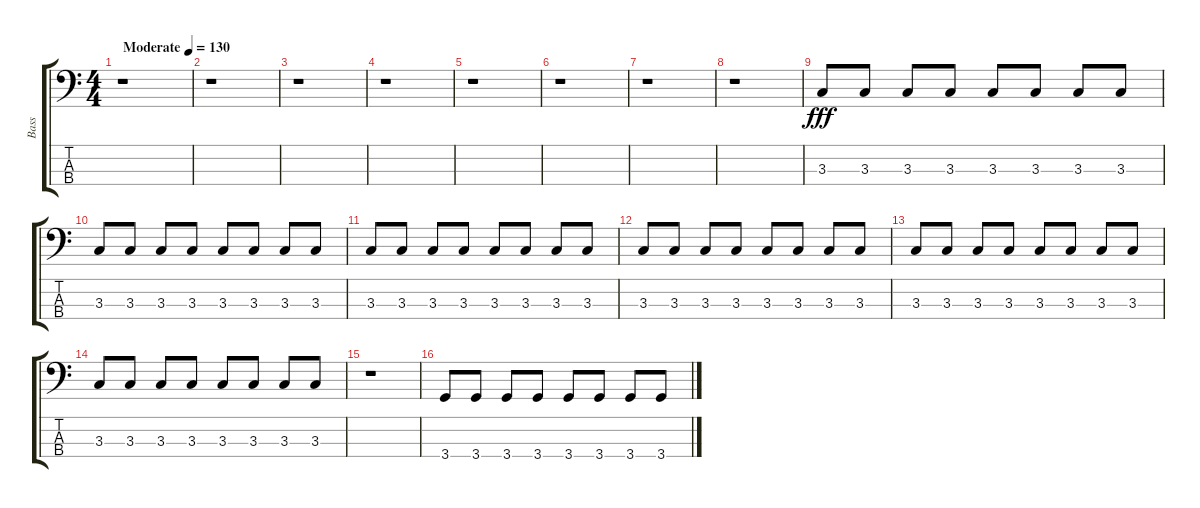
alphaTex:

\track ("Bass" "Bass") {instrument electricbasspick}
\staff {score tabs}
\tuning (G2 D2 A1 E1) {hide}
\ts (4 4)
\tempo (130 "Moderate")
\clef f4
\ks c
r.1{dy fff instrument electricbasspick} |
r.1 |
r.1 |
r.1 |
r.1 |
r.1 |
r.1 |
r.1 |
3.3.8 3.3.8 3.3.8 3.3.8 3.3.8 3.3.8 3.3.8 3.3.8 |
3.3.8 3.3.8 3.3.8 3.3.8 3.3.8 3.3.8 3.3.8 3.3.8 |
3.3.8 3.3.8 3.3.8 3.3.8 3.3.8 3.3.8 3.3.8 3.3.8 |
3.3.8 3.3.8 3.3.8 3.3.8 3.3.8 3.3.8 3.3.8 3.3.8 |
3.3.8 3.3.8 3.3.8 3.3.8 3.3.8 3.3.8 3.3.8 3.3.8 |
3.3.8 3.3.8 3.3.8 3.3.8 3.3.8 3.3.8 3.3.8 3.3.8 |
r.1 |
3.4.8 3.4.8 3.4.8 3.4.8 3.4.8 3.4.8 3.4.8 3.4.8
